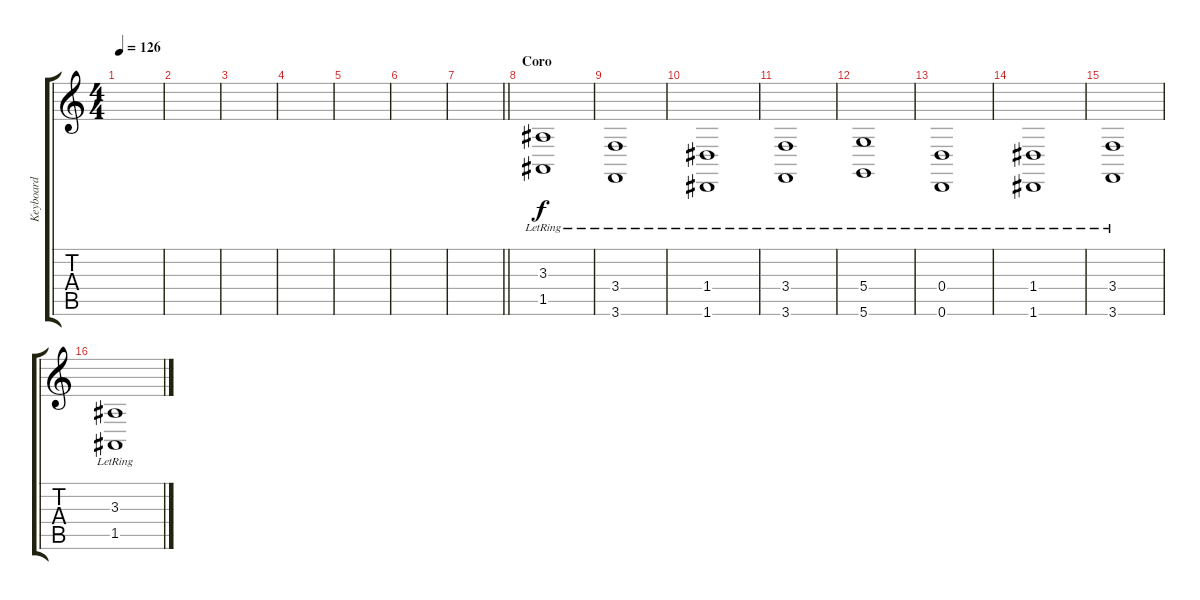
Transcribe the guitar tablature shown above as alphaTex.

\track ("Keyboard" "Keyboard") {instrument stringensemble1}
\staff {score tabs}
\tuning (E4 B3 G3 D3 A2 D2) {hide}
\ts (4 4)
\tempo 126
\clef g2
\ks c
|
|
|
|
|
|
\barLineRight lightlight
|
\section ("" "Coro")
(3.3{lr} 1.5{lr}).1 |
(3.4{lr} 3.6{lr}).1 |
(1.4{lr} 1.6{lr}).1 |
(3.4{lr} 3.6{lr}).1 |
(5.4{lr} 5.6{lr}).1 |
(0.4{lr} 0.6{lr}).1 |
(1.4{lr} 1.6{lr}).1 |
(3.4{lr} 3.6{lr}).1 |
(3.3{lr} 1.5{lr}).1
